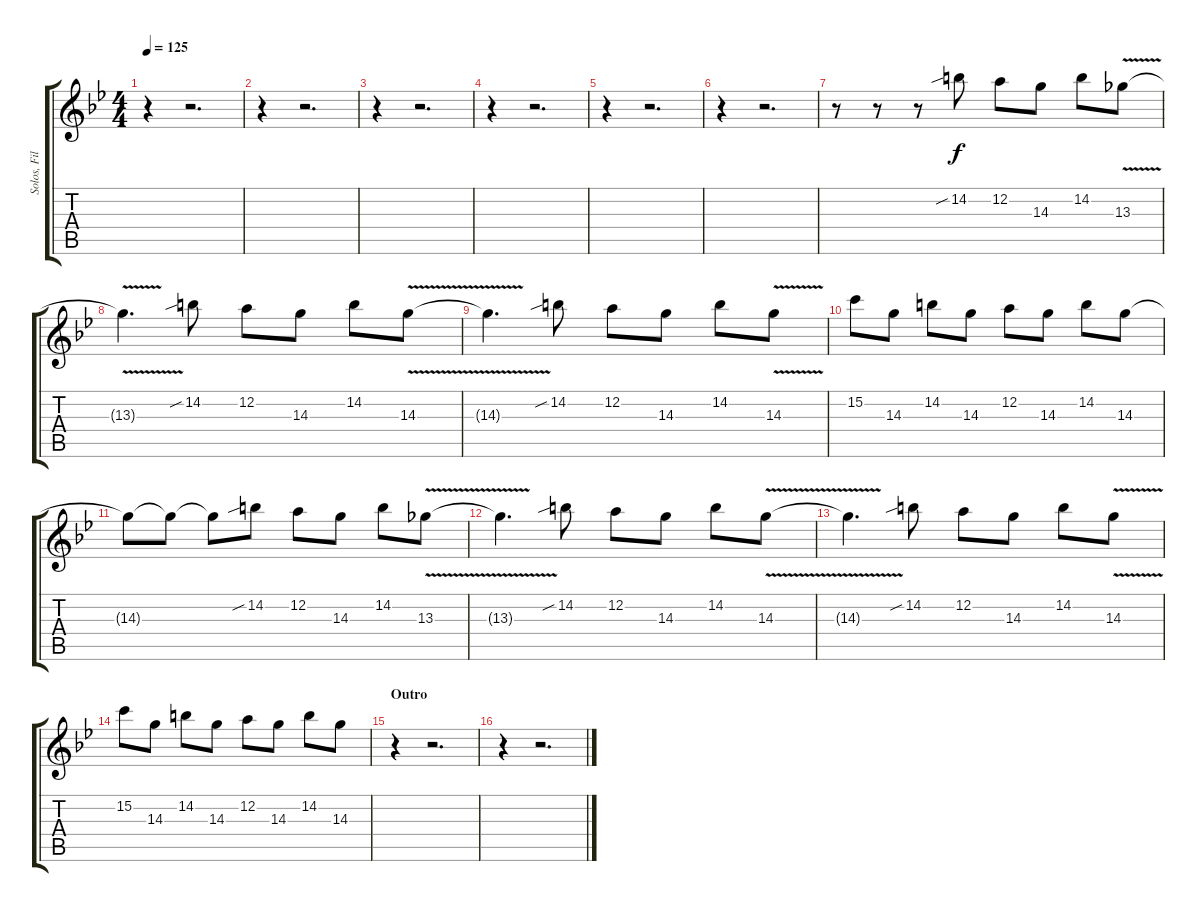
\track ("Solos, Fills and Harmony 1" "Solos, Fil") {instrument distortionguitar}
\staff {score tabs}
\tuning (D4 A3 F3 C3 G2 C2) {hide}
\ts (4 4)
\tempo 125
\clef g2
\ks bb
r.4{dy f} r.2{d} |
r.4 r.2{d} |
r.4 r.2{d} |
r.4 r.2{d} |
r.4 r.2{d} |
r.4{volume 13 balance 16} r.2{d} |
r.8 r.8 r.8 14.2{sib}.8 12.2.8 14.3.8 14.2.8 13.3{v}.8 |
13.3{v t}.4{d} 14.2{sib}.8 12.2.8 14.3.8 14.2.8 14.3{v}.8 |
14.3{v t}.4{d} 14.2{sib}.8 12.2.8 14.3.8 14.2.8 14.3{v}.8 |
15.2.8 14.3.8 14.2.8 14.3.8 12.2.8 14.3.8 14.2.8 14.3.8 |
14.3{t}.8 14.3{t}.8 14.3{t}.8 14.2{sib}.8 12.2.8 14.3.8 14.2.8 13.3{v}.8 |
13.3{v t}.4{d} 14.2{sib}.8 12.2.8 14.3.8 14.2.8 14.3{v}.8 |
14.3{v t}.4{d} 14.2{sib}.8 12.2.8 14.3.8 14.2.8 14.3{v}.8 |
15.2.8 14.3.8 14.2.8 14.3.8 12.2.8 14.3.8 14.2.8 14.3.8 |
\section ("" "Outro")
r.4 r.2{d} |
r.4 r.2{d}
